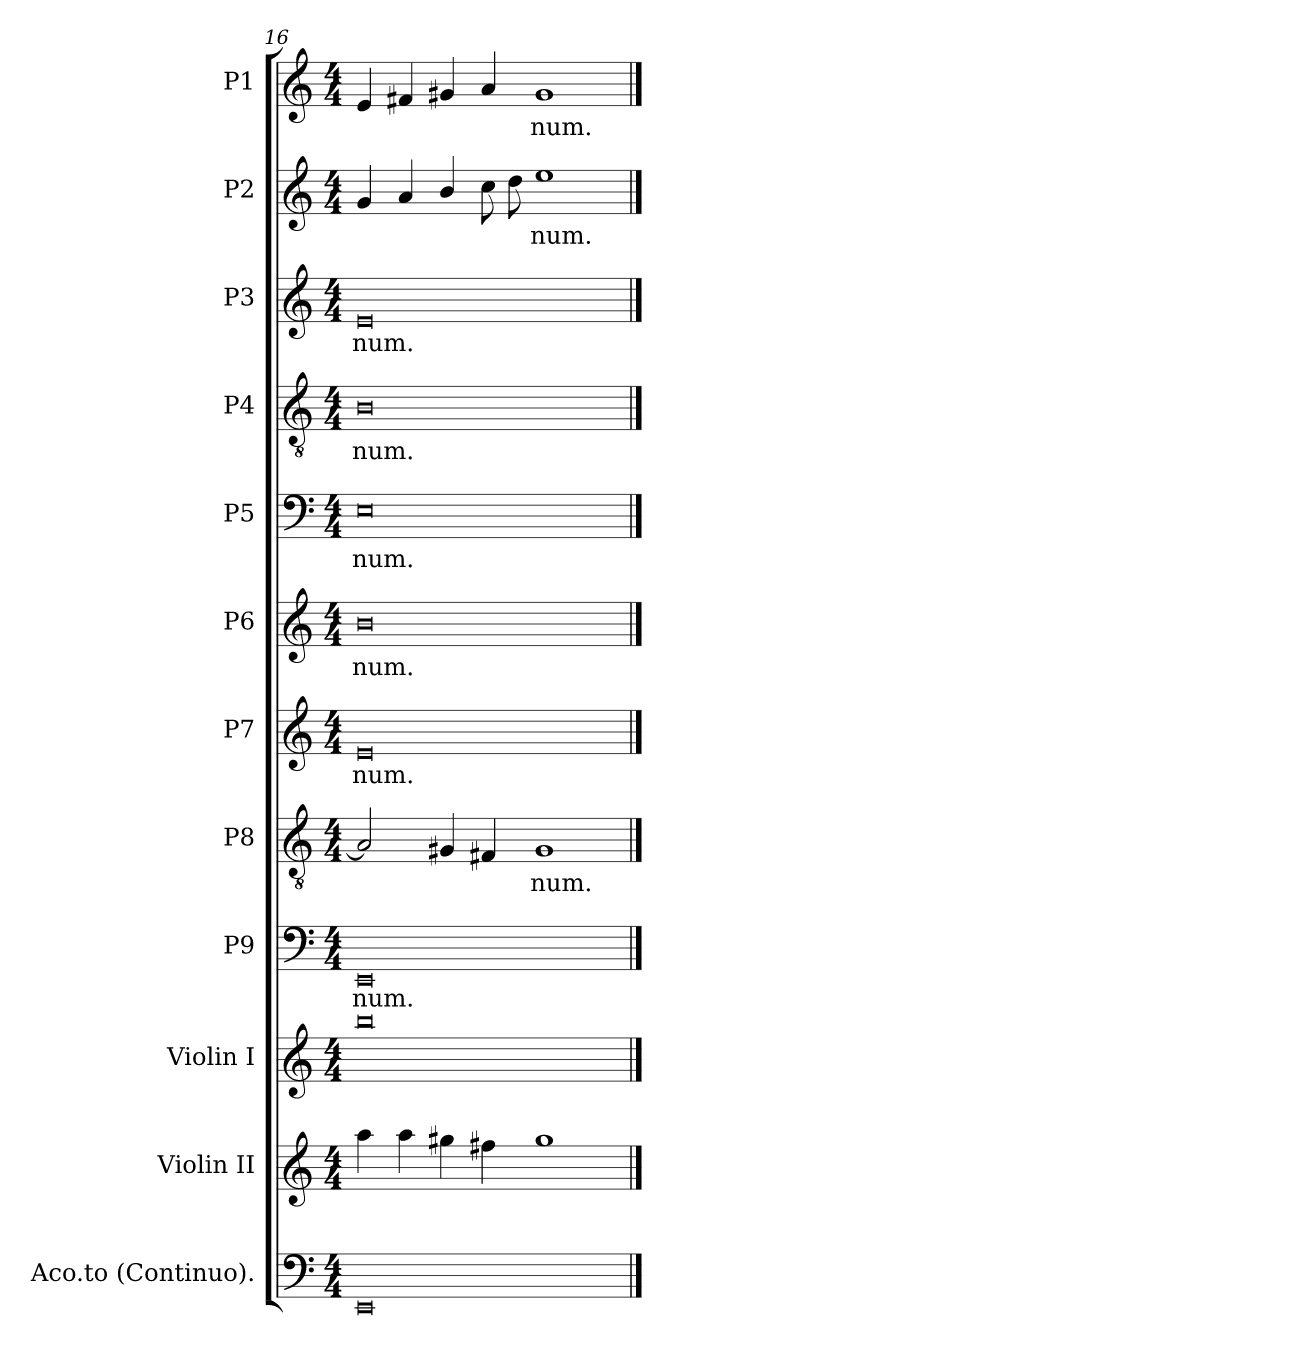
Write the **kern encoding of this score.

**kern	**kern	**kern	**kern	**text	**kern	**text	**kern	**text	**kern	**text	**kern	**text	**kern	**text	**kern	**text	**kern	**text	**kern	**text
*part12	*part11	*part10	*part9	*part9	*part8	*part8	*part7	*part7	*part6	*part6	*part5	*part5	*part4	*part4	*part3	*part3	*part2	*part2	*part1	*part1
*staff12	*staff11	*staff10	*staff9	*staff9	*staff8	*staff8	*staff7	*staff7	*staff6	*staff6	*staff5	*staff5	*staff4	*staff4	*staff3	*staff3	*staff2	*staff2	*staff1	*staff1
*I"Aco.to (Continuo).	*I"Violin II	*I"Violin I	*I"P9	*	*I"P8	*	*I"P7	*	*I"P6	*	*I"P5	*	*I"P4	*	*I"P3	*	*I"P2	*	*I"P1	*
*	*I'Vln. II	*I'Vln. I	*	*	*	*	*	*	*	*	*	*	*	*	*	*	*	*	*	*
*clefF4	*clefG2	*clefG2	*clefF4	*	*clefGv2	*	*clefG2	*	*clefG2	*	*clefF4	*	*clefGv2	*	*clefG2	*	*clefG2	*	*clefG2	*
*	*	*	*	*	*ITrd7c12	*	*	*	*	*	*	*	*ITrd7c12	*	*	*	*	*	*	*
*k[]	*k[]	*k[]	*k[]	*	*k[]	*	*k[]	*	*k[]	*	*k[]	*	*k[]	*	*k[]	*	*k[]	*	*k[]	*
*C:	*C:	*C:	*C:	*	*C:	*	*C:	*	*C:	*	*C:	*	*C:	*	*C:	*	*C:	*	*C:	*
*M4/4	*M4/4	*M4/4	*M4/4	*	*M4/4	*	*M4/4	*	*M4/4	*	*M4/4	*	*M4/4	*	*M4/4	*	*M4/4	*	*M4/4	*
=16	=16	=16	=16	=16	=16	=16	=16	=16	=16	=16	=16	=16	=16	=16	=16	=16	=16	=16	=16	=16
!	!	!	!	!LO:LY:b:color=#000000	!	!	!	!	!	!	!	!	!	!	!	!	!	!	!	!
!	!	!	!	!	!	!	!	!LO:LY:b:color=#000000	!	!	!	!	!	!	!	!	!	!	!	!
!	!	!	!	!	!	!	!	!	!	!LO:LY:b:color=#000000	!	!	!	!	!	!	!	!	!	!
!	!	!	!	!	!	!	!	!	!	!	!	!LO:LY:b:color=#000000	!	!	!	!	!	!	!	!
!	!	!	!	!	!	!	!	!	!	!	!	!	!	!LO:LY:b:color=#000000	!	!	!	!	!	!
!	!	!	!	!	!	!	!	!	!	!	!	!	!	!	!	!LO:LY:b:color=#000000	!	!	!	!
0EEi	4aai\	0bbi	0EEi	-num.	2AAi/]	.	0ei	-num.	0bi	-num.	0Ei	-num.	0BBi	-num.	0ei	-num.	4gi/	.	4ei/	.
.	4aai\	.	.	.	.	.	.	.	.	.	.	.	.	.	.	.	4ai/	.	4f#Xi/	.
.	4gg#Xi\	.	.	.	4GG#Xi/	.	.	.	.	.	.	.	.	.	.	.	4bi/	.	4g#Xi/	.
.	4ff#Xi\	.	.	.	4FF#Xi/	.	.	.	.	.	.	.	.	.	.	.	8cci\	.	4ai/	.
.	.	.	.	.	.	.	.	.	.	.	.	.	.	.	.	.	8ddi\	.	.	.
!	!	!	!	!	!	!LO:LY:b:color=#000000	!	!	!	!	!	!	!	!	!	!	!	!	!	!
!	!	!	!	!	!	!	!	!	!	!	!	!	!	!	!	!	!	!LO:LY:b:color=#000000	!	!
!	!	!	!	!	!	!	!	!	!	!	!	!	!	!	!	!	!	!	!	!LO:LY:b:color=#000000
.	1gg#i	.	.	.	1GG#i	-num.	.	.	.	.	.	.	.	.	.	.	1eei	-num.	1g#i	-num.
==	==	==	==	==	==	==	==	==	==	==	==	==	==	==	==	==	==	==	==	==
*-	*-	*-	*-	*-	*-	*-	*-	*-	*-	*-	*-	*-	*-	*-	*-	*-	*-	*-	*-	*-
